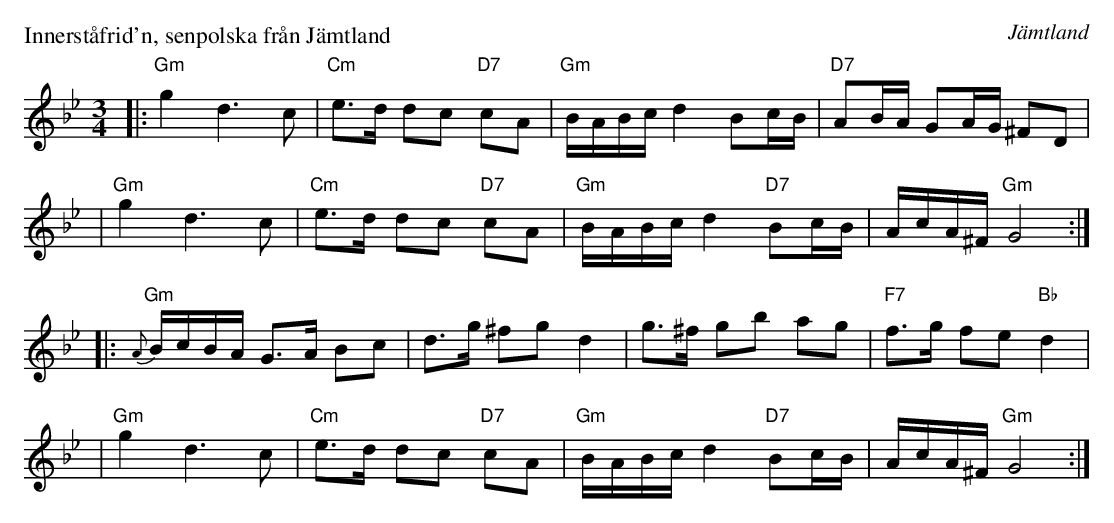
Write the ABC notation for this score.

X:1
P: Innerst\aafrid'n, senpolska fr\aan J\"amtland
O: J\"amtland
M: 3/4
L: 1/16
K: Gm
|: "Gm"g4 d6 c2 | "Cm"e3d d2c2 "D7"c2A2 | "Gm"BABc d4 B2cB | "D7"A2BA G2AG ^F2D2 |
|  "Gm"g4 d6 c2 | "Cm"e3d d2c2 "D7"c2A2 | "Gm"BABc d4 "D7"B2cB | AcA^F "Gm"G8 :|
|: "Gm"{A}BcBA G3A B2c2 | d3g ^f2g2 d4 | g3^f g2b2 a2g2 | "F7"f3g f2e2 "Bb"d4 |
|  "Gm"g4 d6 c2 | "Cm"e3d d2c2 "D7"c2A2 | "Gm"BABc d4 "D7"B2cB | AcA^F "Gm"G8 :|
